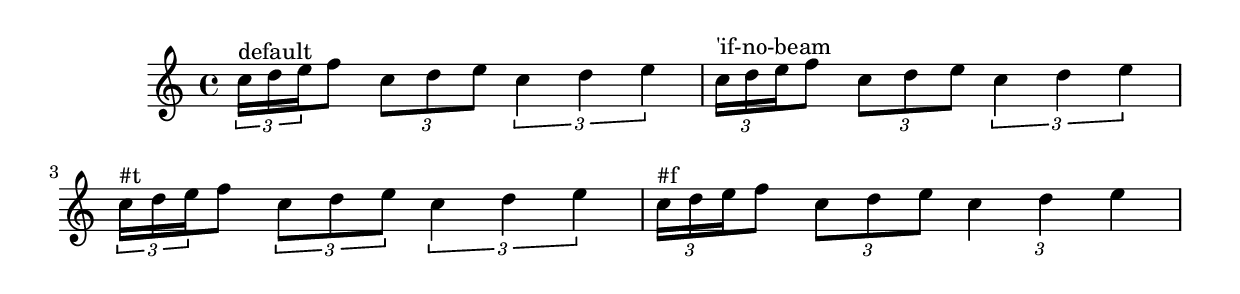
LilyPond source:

%% DO NOT EDIT this file manually; it is automatically
%% generated from LSR http://lsr.dsi.unimi.it
%% Make any changes in LSR itself, or in Documentation/snippets/new/ ,
%% and then run scripts/auxiliar/makelsr.py
%%
%% This file is in the public domain.
\version "2.12.2"

\header {
  lsrtags = "rhythms, tweaks-and-overrides"

%% Translation of GIT committish: 91eeed36c877fe625d957437d22081721c8c6345

  texidoces = "
El comportamiento predeterminado de la visibilidad de los corchetes de
grupo de valoración especial es imprimir el corchete a no ser que haya
una barra de la misma longitud que el grupo especial.  Para controlar
la visibilidad de los corchetes de grupo, establezca la propiedad
@code{'bracket-visibility} a @code{#t} (imprimir el corchete siempre),
@code{#f} (no imprimirlo nunca) o @code{#'if-no-beam} (imprimir el
corchete solamente si no hay barra).

"

  doctitlees = "Controlar la visibilidad de los corchetes de grupo especial"

%% Translation of GIT committish: 190a067275167c6dc9dd0afef683d14d392b7033

  texidocfr = "
Selon la tradition, les crochets indicateurs de nolet sont toujours
imprimés sauf dans le cas où ils seraient de la même longuer qu'une
ligature.  LilyPond permet, au travers de la propriété
@code{'bracket-visibility}, de contôler précisément leur
affichage@tie{}: déterminée à @code{#t}, ils seront toujours
imprimés@tie{}; @code{#f} permet de ne jamais les imprimer, et
@code{#'if-no-beam} les imprimera en l'absence de ligature.

"
  doctitlefr = "Contrôle de l'impression des crochets de nolet"


  texidoc = "
The default behavior of tuplet-bracket visibility is to print a bracket
unless there is a beam of the same length as the tuplet. To control the
visibility of tuplet brackets, set the property
@code{'bracket-visibility} to either @code{#t} (always print a
bracket), @code{#f} (never print a bracket) or @code{#'if-no-beam}
(only print a bracket if there is no beam).

"
  doctitle = "Controlling tuplet bracket visibility"
} % begin verbatim

music = \relative c'' {
  \times 2/3 { c16[ d e } f8]
  \times 2/3 { c8 d e }
  \times 2/3 { c4 d e }
}

\new Voice {
  \relative c' {
    << \music s4^"default" >>
    \override TupletBracket #'bracket-visibility = #'if-no-beam
    << \music s4^"'if-no-beam" >>
    \override TupletBracket #'bracket-visibility = ##t
    << \music s4^"#t" >>
    \override TupletBracket #'bracket-visibility = ##f
    << \music s4^"#f" >>
  }
}


